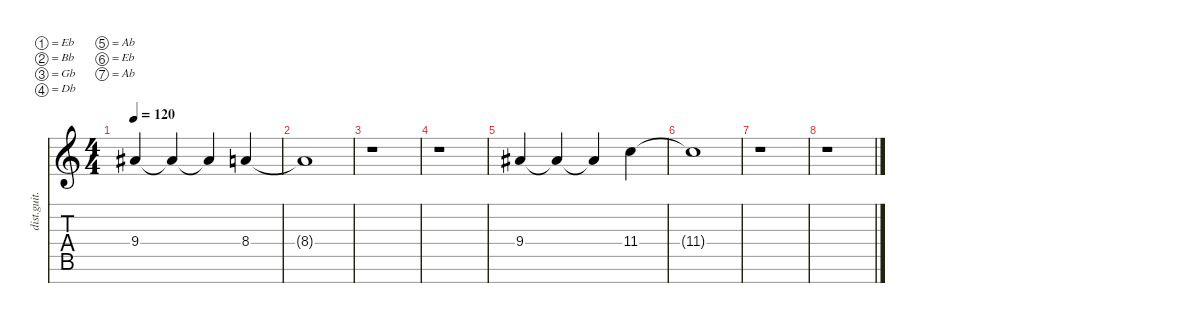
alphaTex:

\defaultSystemsLayout 4
\hideDynamics
\bracketExtendMode nobrackets
\otherSystemsTrackNameOrientation horizontal
\track ("lead" "dist.guit.") {instrument distortionguitar}
\staff {score tabs}
\tuning (Eb4 Bb3 Gb3 Db3 Ab2 Eb2 Ab1)
\ts (4 4)
\tempo 120
\clef g2
\ks c
9.4{acc #}.4{dy mf beam Up} 9.4{t acc #}.4{beam Up} 9.4{t acc #}.4{beam Up} 8.4.4{beam Up} |
8.4{t}.1{beam Up} |
r.1{beam Down} |
r.1{beam Down} |
9.4{acc #}.4{beam Up} 9.4{t acc #}.4{beam Up} 9.4{t acc #}.4{beam Up} 11.4.4{beam Down} |
11.4{t}.1{beam Down} |
r.1{beam Down} |
r.1{beam Down}
